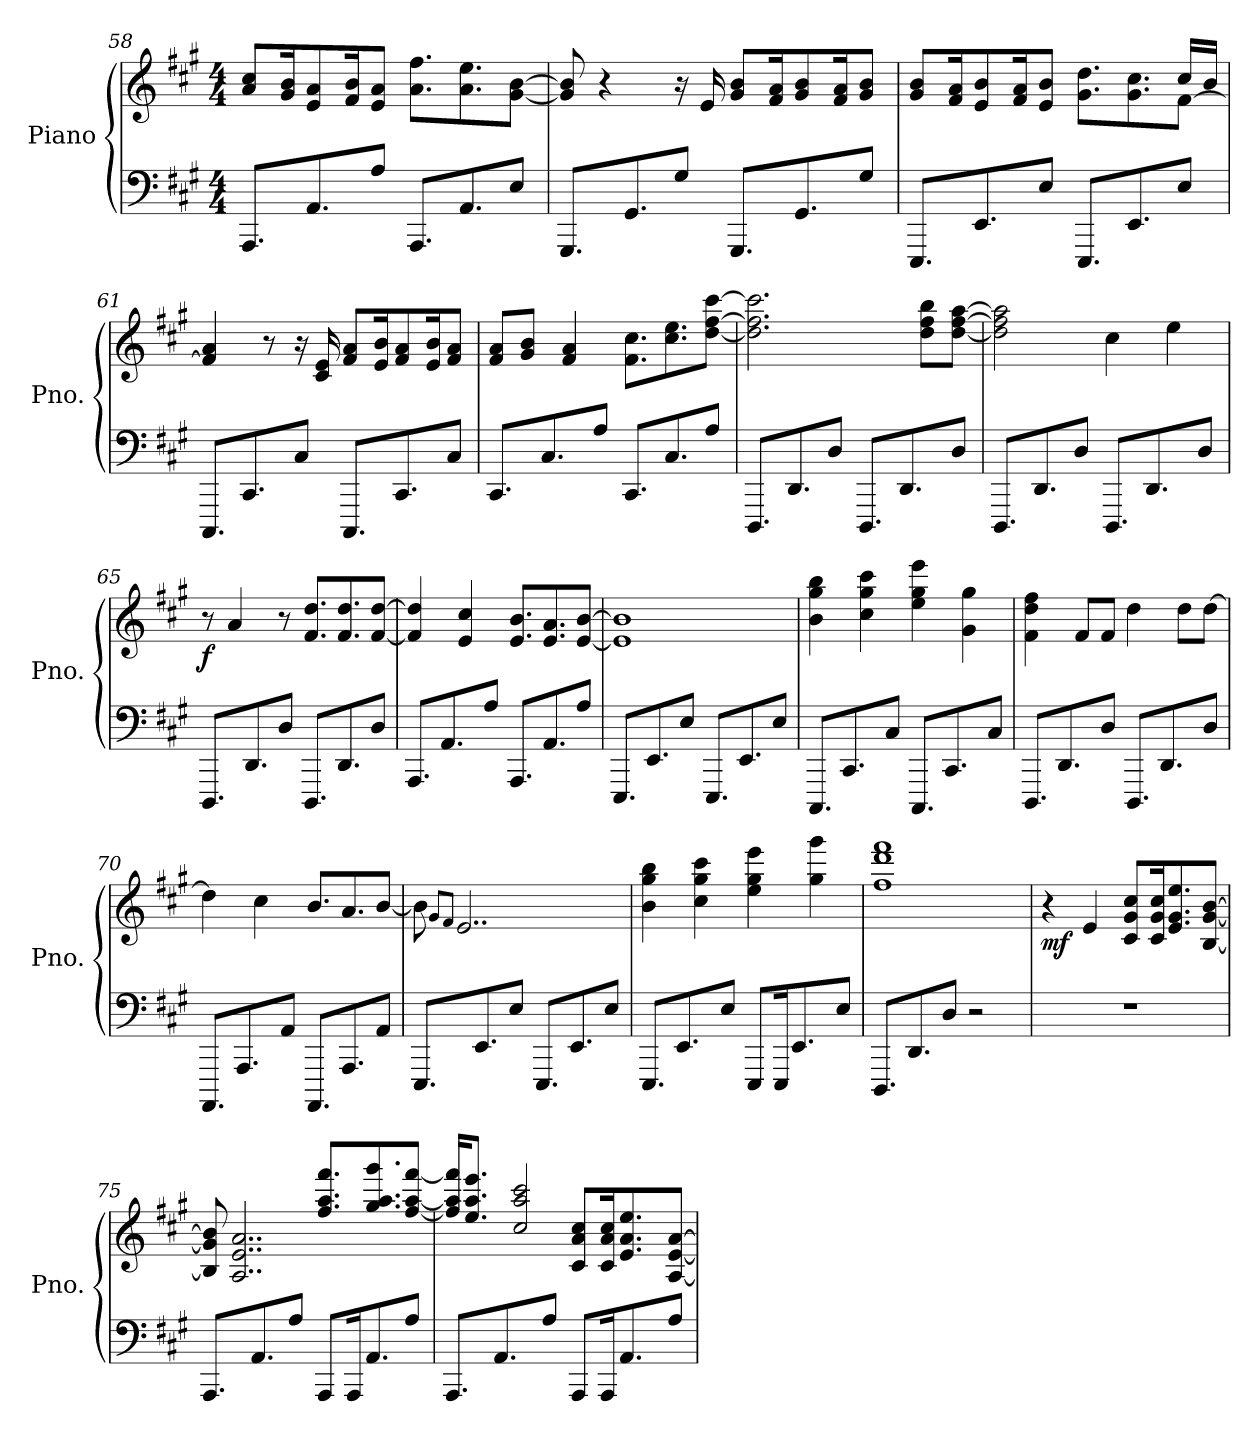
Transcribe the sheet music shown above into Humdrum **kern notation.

**kern	**kern	**dynam
*part1	*part1	*part1
*staff2	*staff1	*staff1/2
*I"Piano	*	*
*I'Pno.	*	*
*clefF4	*clefG2	*
*k[f#c#g#]	*k[f#c#g#]	*
*M4/4	*M4/4	*
=58	=58	=58
8.AAA/L	8a/ 8cc#/L	.
.	16g#/ 16b/K	.
8.AA/	8e/ 8a/	.
.	16f#/ 16b/K	.
8A/J	8e/ 8a/J	.
8.AAA/L	8.a\ 8.ff#\L	.
8.AA/	8.a\ 8.ee\	.
8E/J	[8g#\ [8b\J	.
=59	=59	=59
8.GGG#/L	8g#/] 8b/]	.
.	4r	.
8.GG#/	.	.
8G#/J	16r	.
.	16e/	.
8.GGG#/L	8g#/ 8b/L	.
.	16f#/ 16a/K	.
8.GG#/	8g#/ 8b/	.
.	16f#/ 16a/K	.
8G#/J	8g#/ 8b/J	.
=60	=60	=60
*	*^	*
8.EEE/L	8g#/ 8b/L	2..ryy	.
.	16f#/ 16a/K	.	.
8.EE/	8e/ 8b/	.	.
.	16f#/ 16a/K	.	.
8E/J	8e/ 8b/J	.	.
8.EEE/L	8.g#\ 8.dd\L	.	.
8.EE/	8.g#\ 8.cc#\	.	.
8E/J	[8f#\J	16cc#/LL	.
.	.	16b/JJ	.
*	*v	*v	*
!!LO:LB:g=z
=61	=61	=61
8.CCC#/L	4f#/] 4a/	.
8.CC#/	.	.
.	8r	.
8C#/J	16r	.
.	16c#/ 16e/	.
8.CCC#/L	8f#/ 8a/L	.
.	16e/ 16b/K	.
8.CC#/	8f#/ 8a/	.
.	16e/ 16b/K	.
8C#/J	8f#/ 8a/J	.
=62	=62	=62
8.CC#/L	8f#/ 8a/L	.
.	8g#/ 8b/J	.
8.C#/	.	.
.	4f#/ 4a/	.
8A/J	.	.
8.CC#/L	8.f#\ 8.cc#\L	.
8.C#/	8.cc#\ 8.ee\	.
8A/J	[8dd\ [8ff#\ [8ccc#\J	.
=63	=63	=63
8.DDD/L	2.dd\] 2.ff#\] 2.ccc#\]	.
8.DD/	.	.
8D/J	.	.
8.DDD/L	.	.
8.DD/	.	.
.	8dd\ 8ff#\ 8bb\L	.
8D/J	[8dd\ [8ff#\ [8aa\J	.
=64	=64	=64
8.DDD/L	2dd\] 2ff#\] 2aa\]	.
8.DD/	.	.
8D/J	.	.
8.DDD/L	4cc#\	.
8.DD/	.	.
.	4ee\	.
8D/J	.	.
!!LO:LB:g=z
=65	=65	=65
!	!	!LO:DY:b
8.DDD/L	8r	f
.	4a/	.
8.DD/	.	.
8D/J	8r	.
8.DDD/L	8.f#/ 8.dd/L	.
8.DD/	8.f#/ 8.dd/	.
8D/J	[8f#/ [8dd/J	.
=66	=66	=66
8.AAA/L	4f#/] 4dd/]	.
8.AA/	.	.
.	4e/ 4cc#/	.
8A/J	.	.
8.AAA/L	8.e/ 8.b/L	.
8.AA/	8.e/ 8.a/	.
8A/J	[8e/ [8b/J	.
=67	=67	=67
8.EEE/L	1e] 1b]	.
8.EE/	.	.
8E/J	.	.
8.EEE/L	.	.
8.EE/	.	.
8E/J	.	.
=68	=68	=68
8.CCC#/L	4b\ 4gg#\ 4bb\	.
8.CC#/	.	.
.	4cc#\ 4gg#\ 4ccc#\	.
8C#/J	.	.
8.CCC#/L	4ee\ 4gg#\ 4eee\	.
8.CC#/	.	.
.	4g#\ 4gg#\	.
8C#/J	.	.
=69	=69	=69
8.DDD/L	4f#\ 4dd\ 4ff#\	.
8.DD/	.	.
.	8f#/L	.
8D/J	8f#/J	.
8.DDD/L	4dd\	.
8.DD/	.	.
.	8dd\L	.
8D/J	[8dd\J	.
!!LO:LB:g=z
=70	=70	=70
8.AAAA/L	4dd\]	.
8.AAA/	.	.
.	4cc#\	.
8AA/J	.	.
8.AAAA/L	8.b/L	.
8.AAA/	8.a/	.
8AA/J	[8b/J	.
=71	=71	=71
8.EEE/L	8b\]	.
.	8qg#/L	.
.	8qf#/J	.
.	2..e/	.
8.EE/	.	.
8E/J	.	.
8.EEE/L	.	.
8.EE/	.	.
8E/J	.	.
=72	=72	=72
8.EEE/L	4b\ 4gg#\ 4bb\	.
8.EE/	.	.
.	4cc#\ 4gg#\ 4ccc#\	.
8E/J	.	.
8EEE/L	4ee\ 4gg#\ 4eee\	.
16EEE/K	.	.
8.EE/	.	.
.	4gg#\ 4ggg#\	.
8E/J	.	.
=73	=73	=73
8.DDD/L	1ff# 1ddd 1fff#	.
8.DD/	.	.
8D/J	.	.
2r	.	.
=74	=74	=74
!	!	!LO:DY:b
1r	4r	mf
.	4e/	.
.	8c#/ 8g#/ 8cc#/L	.
.	16c#/ 16g#/ 16cc#/K	.
.	8.e/ 8.g#/ 8.ee/	.
.	[8B/ [8g#/ [8b/J	.
!!LO:PB:g=z
=75	=75	=75
*	*^	*
8.AAA/L	8B/] 8g#/] 8b/]	2ryy	.
.	2..A/ 2..e/ 2..a/	.	.
8.AA/	.	.	.
8A/J	.	.	.
8AAA/L	.	8.ff#/ 8.aa/ 8.fff#/L	.
16AAA/K	.	.	.
8.AA/	.	8.gg#/ 8.aa/ 8.ggg#/	.
8A/J	.	[8ff#/ [8aa/ [8fff#/J	.
=76	=76	=76	=76
8.AAA/L	2ryy	16ff#/] 16aa/] 16fff#/]KL	.
.	.	8.ee/ 8.aa/ 8.eee/J	.
8.AA/	.	.	.
.	.	2cc#/ 2aa/ 2ccc#/	.
8A/J	.	.	.
8AAA/L	8c#/ 8a/ 8cc#/L	.	.
16AAA/K	16c#/ 16a/ 16cc#/K	.	.
8.AA/	8.e/ 8.a/ 8.ee/	.	.
.	.	4ryy	.
8A/J	[8A/ [8e/ [8a/J	.	.
*	*v	*v	*
=	=	=
*-	*-	*-
